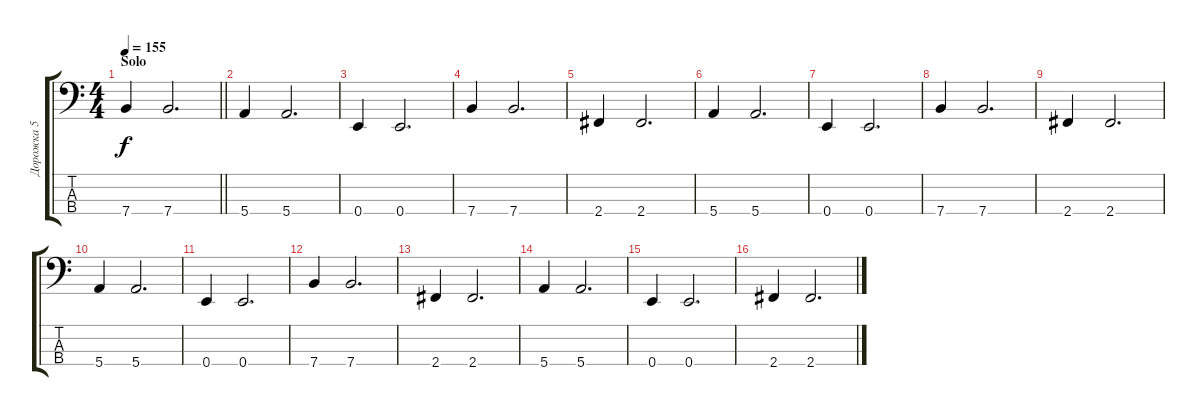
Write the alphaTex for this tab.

\track ("Дорожка 5" "Дорожка 5") {instrument electricbassfinger}
\staff {score tabs}
\tuning (G2 D2 A1 E1) {hide}
\ts (4 4)
\section ("" "Solo")
\tempo 155
\clef f4
\barLineRight lightlight
\ks c
7.4.4{dy f} 7.4.2{d} |
5.4.4 5.4.2{d} |
0.4.4 0.4.2{d} |
7.4.4 7.4.2{d} |
2.4.4 2.4.2{d} |
5.4.4 5.4.2{d} |
0.4.4 0.4.2{d} |
7.4.4 7.4.2{d} |
2.4.4 2.4.2{d} |
5.4.4 5.4.2{d} |
0.4.4 0.4.2{d} |
7.4.4 7.4.2{d} |
2.4.4 2.4.2{d} |
5.4.4 5.4.2{d} |
0.4.4 0.4.2{d} |
2.4.4 2.4.2{d}
